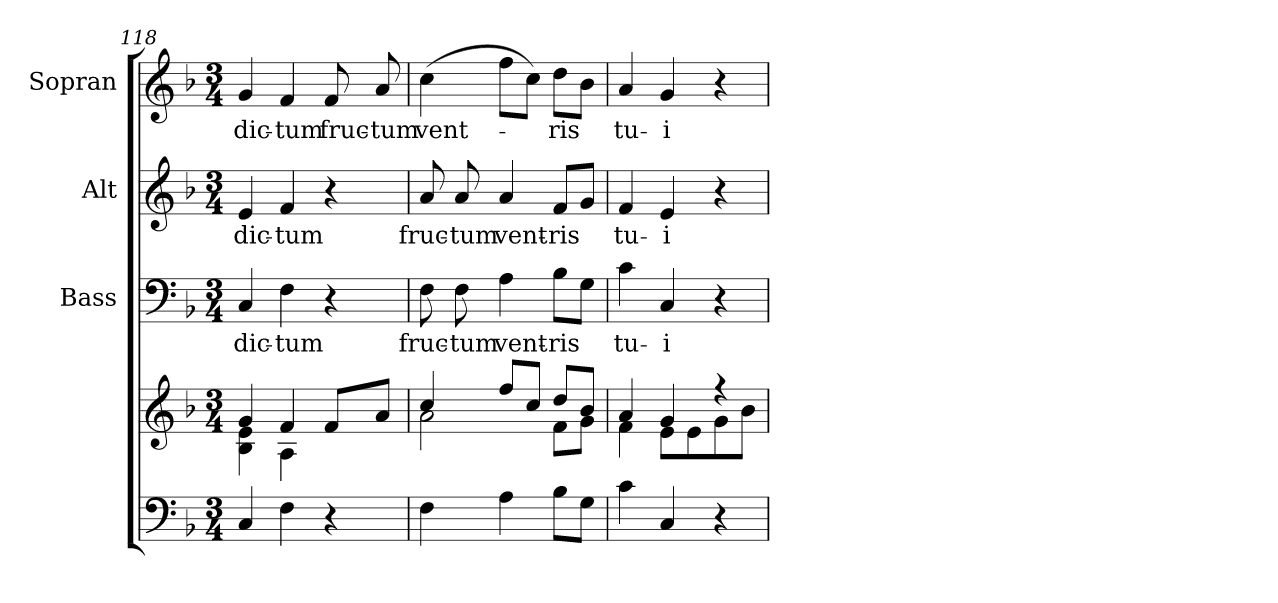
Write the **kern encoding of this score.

**kern	**kern	**kern	**text	**kern	**text	**kern	**text
*part4	*part4	*part3	*part3	*part2	*part2	*part1	*part1
*staff5	*staff4	*staff3	*staff3	*staff2	*staff2	*staff1	*staff1
*	*	*I"Bass	*	*I"Alt	*	*I"Sopran	*
*	*	*I'B.	*	*I'A.	*	*I'S.	*
*clefF4	*clefG2	*clefF4	*	*clefG2	*	*clefG2	*
*k[b-]	*k[b-]	*k[b-]	*	*k[b-]	*	*k[b-]	*
*F:	*F:	*F:	*	*F:	*	*F:	*
*M3/4	*M3/4	*M3/4	*	*M3/4	*	*M3/4	*
=118	=118	=118	=118	=118	=118	=118	=118
*	*^	*	*	*	*	*	*
!	!	!	!	!LO:LY:b	!	!LO:LY:b	!	!LO:LY:b
4C/	4g/	4B-\ 4e\	4C/	-dic-	4e/	-dic-	4g/	-dic-
!	!	!	!	!LO:LY:b	!	!LO:LY:b	!	!LO:LY:b
4F\	4f/	4A\	4F\	-tum	4f/	-tum	4f/	-tum
!	!	!	!	!	!	!	!	!LO:LY:b
4r	8f/L	4ryy	4r	.	4r	.	8f/	fruc-
!	!	!	!	!	!	!	!	!LO:LY:b
.	8a/J	.	.	.	.	.	8a/	-tum
=119	=119	=119	=119	=119	=119	=119	=119	=119
!	!	!	!	!LO:LY:b	!	!LO:LY:b	!	!LO:LY:b
4F\	4cc/	2a\	8F\	fruc-	8a/	fruc-	(>4cc\	vent-
!	!	!	!	!LO:LY:b	!	!LO:LY:b	!	!
.	.	.	8F\	-tum	8a/	-tum	.	.
!	!	!	!	!LO:LY:b	!	!LO:LY:b	!	!
4A\	8ff/L	.	4A\	vent-	4a/	vent-	8ff\L	.
.	8cc/J	.	.	.	.	.	8cc\J)	.
!	!	!	!	!LO:LY:b	!	!LO:LY:b	!	!LO:LY:b
8B-\L	8dd/L	8f\L	8B-\L	-ris	8f/L	-ris	8dd\L	-ris
8G\J	8b-/J	8g\J	8G\J	.	8g/J	.	8b-\J	.
=120	=120	=120	=120	=120	=120	=120	=120	=120
!	!	!	!	!LO:LY:b	!	!LO:LY:b	!	!LO:LY:b
4c\	4a/	4f\	4c\	tu-	4f/	tu-	4a/	tu-
!	!	!	!	!LO:LY:b	!	!LO:LY:b	!	!LO:LY:b
4C/	4g/	8e\L	4C/	-i	4e/	-i	4g/	-i
.	.	8e\	.	.	.	.	.	.
4r	4ree	8g\	4r	.	4r	.	4r	.
.	.	8b-\J	.	.	.	.	.	.
*	*v	*v	*	*	*	*	*	*
=	=	=	=	=	=	=	=
*-	*-	*-	*-	*-	*-	*-	*-
